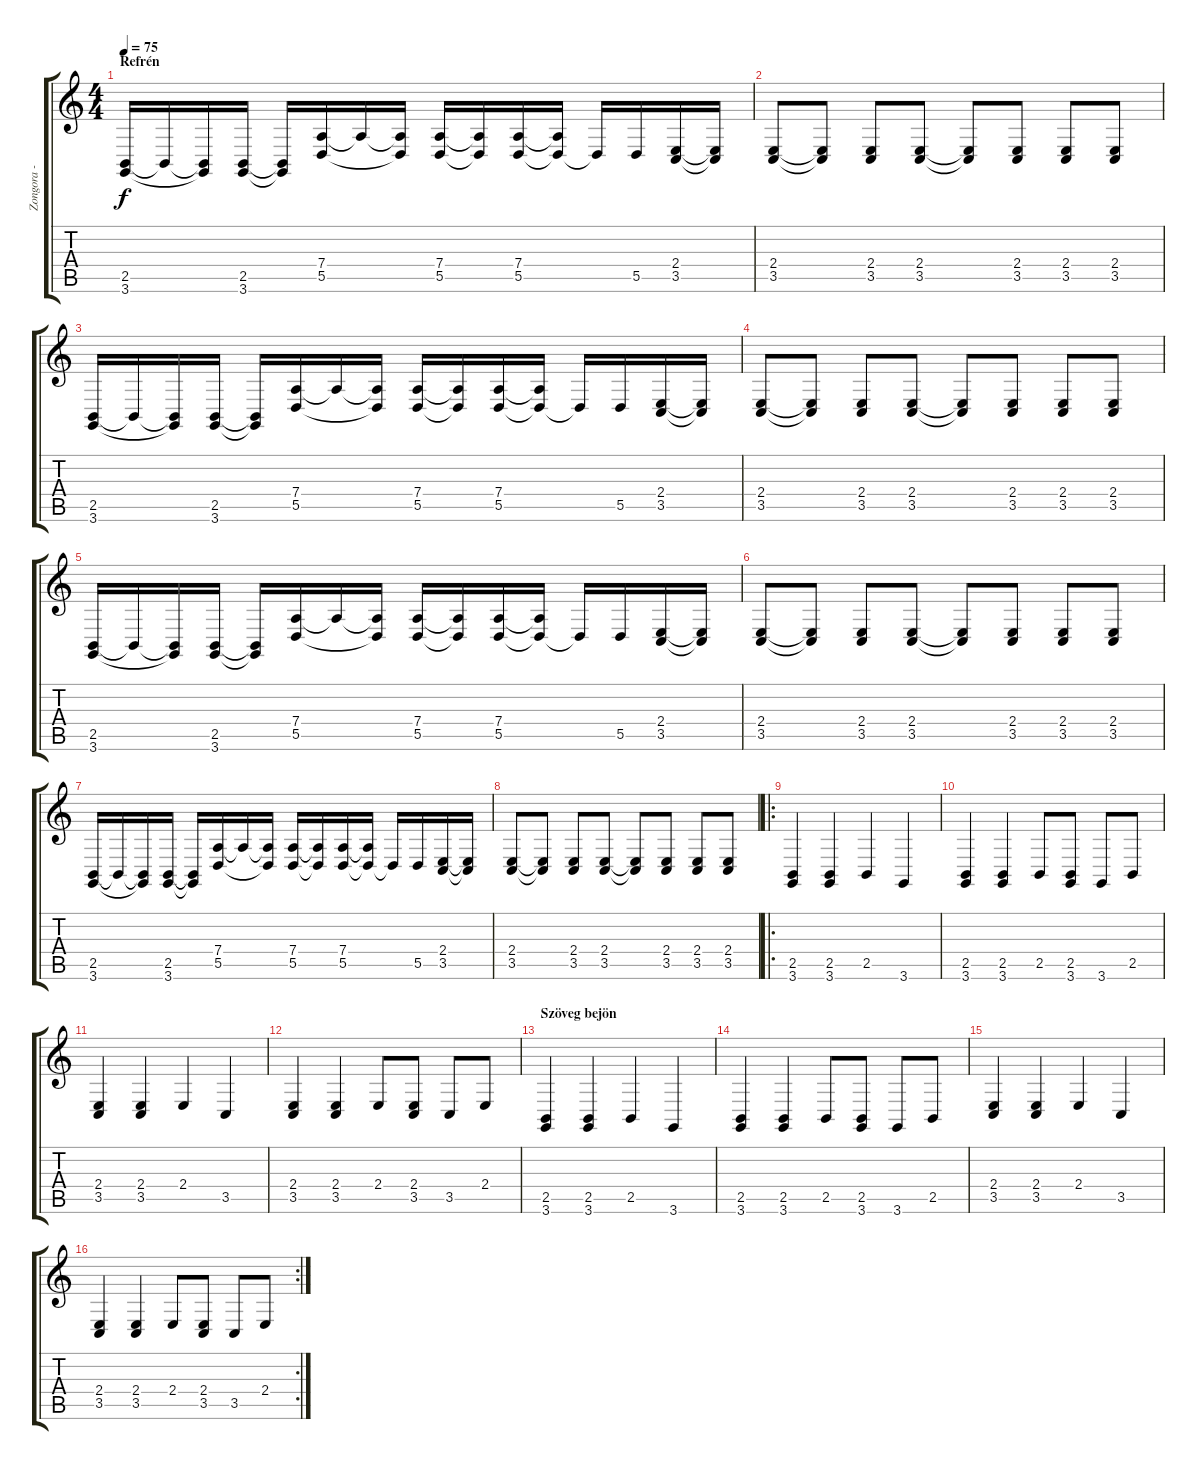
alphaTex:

\track ("Zongora - Bal Kéz" "Zongora - ") {instrument acousticgrandpiano}
\staff {score tabs}
\tuning (E4 B3 G3 D3 A2 E2) {hide}
\ts (4 4)
\section ("" "Refrén")
\tempo 75
\clef g2
\ks c
(2.5 3.6).16{dy f} 2.5{t}.16 (2.5{t} 3.6{t}).16 (2.5 3.6).16 (2.5{t} 3.6{t}).16 (7.4 5.5).16 7.4{t}.16 (7.4{t} 5.5{t}).16 (7.4 5.5).16 (7.4{t} 5.5{t}).16 (7.4 5.5).16 (7.4{t} 5.5{t}).16 5.5{t}.16 5.5.16 (2.4 3.5).16 (2.4{t} 3.5{t}).16 |
(2.4 3.5).8 (2.4{t} 3.5{t}).8 (2.4 3.5).8 (2.4 3.5).8 (2.4{t} 3.5{t}).8 (2.4 3.5).8 (2.4 3.5).8 (2.4 3.5).8 |
(2.5 3.6).16 2.5{t}.16 (2.5{t} 3.6{t}).16 (2.5 3.6).16 (2.5{t} 3.6{t}).16 (7.4 5.5).16 7.4{t}.16 (7.4{t} 5.5{t}).16 (7.4 5.5).16 (7.4{t} 5.5{t}).16 (7.4 5.5).16 (7.4{t} 5.5{t}).16 5.5{t}.16 5.5.16 (2.4 3.5).16 (2.4{t} 3.5{t}).16 |
(2.4 3.5).8 (2.4{t} 3.5{t}).8 (2.4 3.5).8 (2.4 3.5).8 (2.4{t} 3.5{t}).8 (2.4 3.5).8 (2.4 3.5).8 (2.4 3.5).8 |
(2.5 3.6).16 2.5{t}.16 (2.5{t} 3.6{t}).16 (2.5 3.6).16 (2.5{t} 3.6{t}).16 (7.4 5.5).16 7.4{t}.16 (7.4{t} 5.5{t}).16 (7.4 5.5).16 (7.4{t} 5.5{t}).16 (7.4 5.5).16 (7.4{t} 5.5{t}).16 5.5{t}.16 5.5.16 (2.4 3.5).16 (2.4{t} 3.5{t}).16 |
(2.4 3.5).8 (2.4{t} 3.5{t}).8 (2.4 3.5).8 (2.4 3.5).8 (2.4{t} 3.5{t}).8 (2.4 3.5).8 (2.4 3.5).8 (2.4 3.5).8 |
(2.5 3.6).16 2.5{t}.16 (2.5{t} 3.6{t}).16 (2.5 3.6).16 (2.5{t} 3.6{t}).16 (7.4 5.5).16 7.4{t}.16 (7.4{t} 5.5{t}).16 (7.4 5.5).16 (7.4{t} 5.5{t}).16 (7.4 5.5).16 (7.4{t} 5.5{t}).16 5.5{t}.16 5.5.16 (2.4 3.5).16 (2.4{t} 3.5{t}).16 |
(2.4 3.5).8 (2.4{t} 3.5{t}).8 (2.4 3.5).8 (2.4 3.5).8 (2.4{t} 3.5{t}).8 (2.4 3.5).8 (2.4 3.5).8 (2.4 3.5).8 |
\ro
(2.5 3.6).4 (2.5 3.6).4 2.5.4 3.6.4 |
(2.5 3.6).4 (2.5 3.6).4 2.5.8 (2.5 3.6).8 3.6.8 2.5.8 |
(2.4 3.5).4 (2.4 3.5).4 2.4.4 3.5.4 |
(2.4 3.5).4 (2.4 3.5).4 2.4.8 (2.4 3.5).8 3.5.8 2.4.8 |
\section ("" "Szöveg bejön")
(2.5 3.6).4 (2.5 3.6).4 2.5.4 3.6.4 |
(2.5 3.6).4 (2.5 3.6).4 2.5.8 (2.5 3.6).8 3.6.8 2.5.8 |
(2.4 3.5).4 (2.4 3.5).4 2.4.4 3.5.4 |
\rc 2
(2.4 3.5).4 (2.4 3.5).4 2.4.8 (2.4 3.5).8 3.5.8 2.4.8
